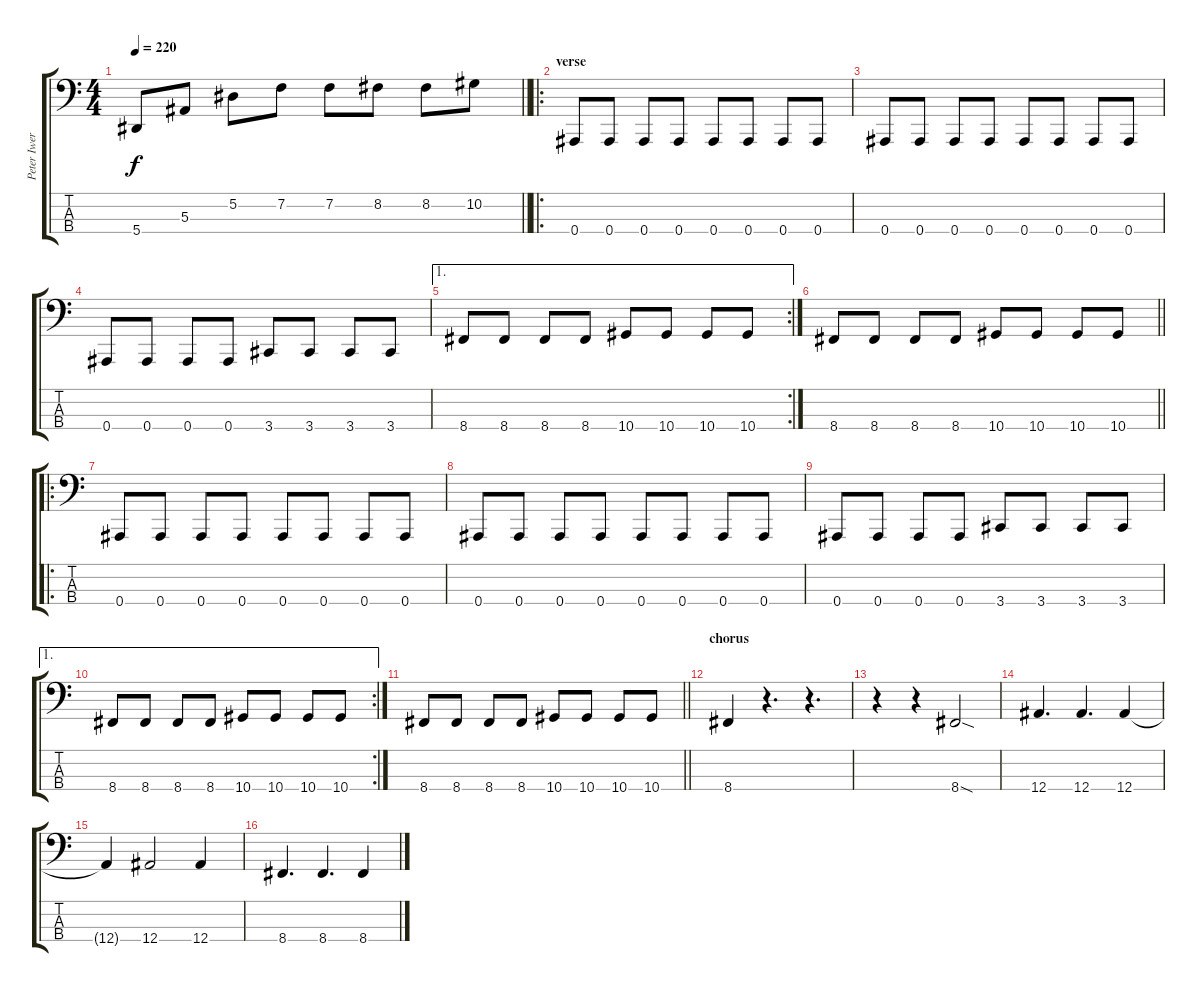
\track ("Peter Iwers" "Peter Iwer") {instrument electricbasspick}
\staff {score tabs}
\tuning (Eb2 Bb1 F1 Bb0) {hide}
\ts (4 4)
\tempo 220
\clef f4
\barLineRight lightlight
\ks c
5.4.8{dy f} 5.3.8 5.2.8 7.2.8 7.2.8 8.2.8 8.2.8 10.2.8 |
\ro
\section ("" "verse")
0.4.8 0.4.8 0.4.8 0.4.8 0.4.8 0.4.8 0.4.8 0.4.8 |
0.4.8 0.4.8 0.4.8 0.4.8 0.4.8 0.4.8 0.4.8 0.4.8 |
0.4.8 0.4.8 0.4.8 0.4.8 3.4.8 3.4.8 3.4.8 3.4.8 |
\ae 1
\rc 2
8.4.8 8.4.8 8.4.8 8.4.8 10.4.8 10.4.8 10.4.8 10.4.8 |
\barLineRight lightlight
8.4.8 8.4.8 8.4.8 8.4.8 10.4.8 10.4.8 10.4.8 10.4.8 |
\ro
\section ("" "")
0.4.8 0.4.8 0.4.8 0.4.8 0.4.8 0.4.8 0.4.8 0.4.8 |
0.4.8 0.4.8 0.4.8 0.4.8 0.4.8 0.4.8 0.4.8 0.4.8 |
0.4.8 0.4.8 0.4.8 0.4.8 3.4.8 3.4.8 3.4.8 3.4.8 |
\ae 1
\rc 2
8.4.8 8.4.8 8.4.8 8.4.8 10.4.8 10.4.8 10.4.8 10.4.8 |
\barLineRight lightlight
8.4.8 8.4.8 8.4.8 8.4.8 10.4.8 10.4.8 10.4.8 10.4.8 |
\section ("" "chorus")
8.4.4 r.4{d} r.4{d} |
r.4 r.4 8.4{sod}.2 |
12.4.4{d} 12.4.4{d} 12.4.4 |
12.4{t}.4 12.4.2 12.4.4 |
8.4.4{d} 8.4.4{d} 8.4.4
